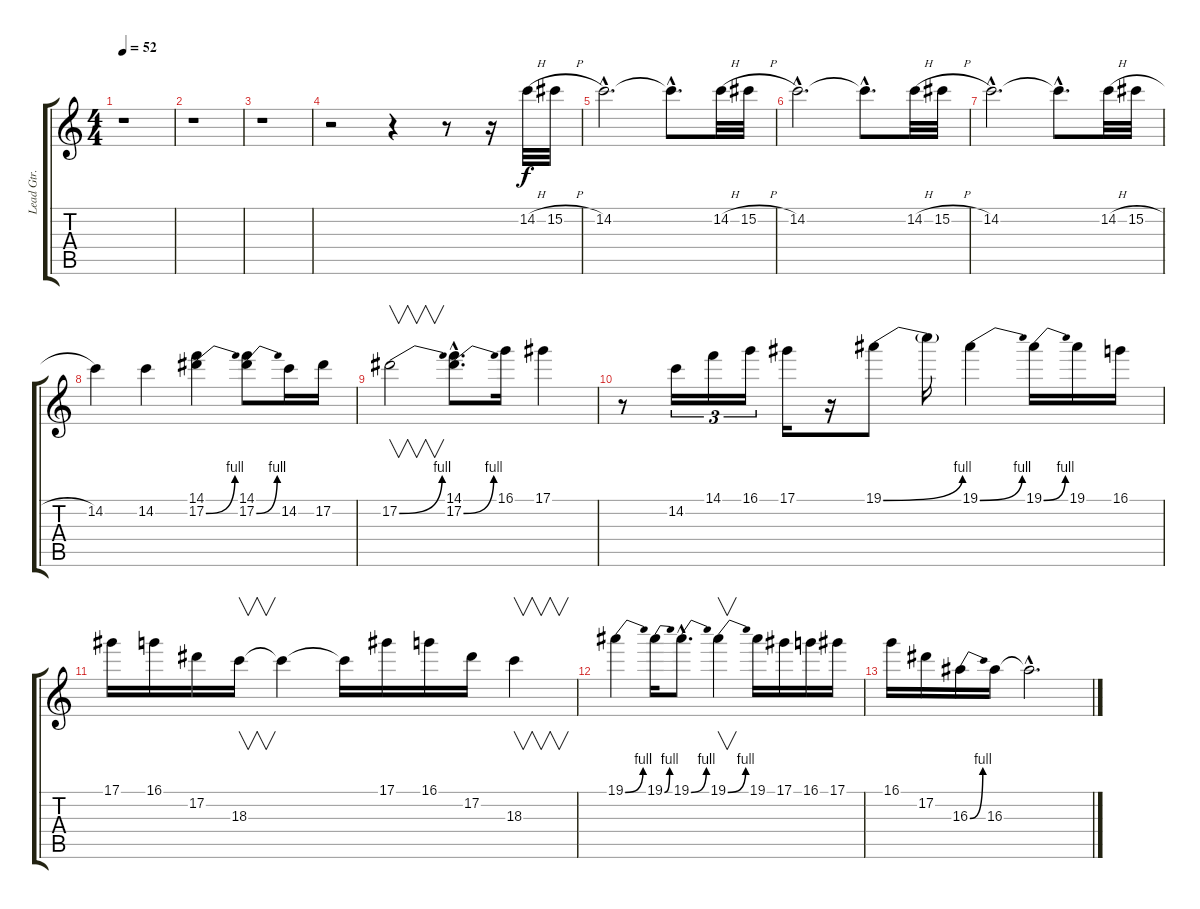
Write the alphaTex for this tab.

\track ("Lead Gtr." "Lead Gtr.") {instrument overdrivenguitar}
\staff {score tabs}
\tuning (Eb4 Bb3 Gb3 Db3 Ab2 Eb2) {hide}
\ts (4 4)
\tempo 52
\clef g2
\ks c
r.1{dy f} |
r.1 |
r.1 |
r.2 r.4 r.8 r.16 14.2{h}.32 15.2{h}.32 |
14.2{hac}.2{d} 14.2{hac t}.8{d} 14.2{h}.32 15.2{h}.32 |
14.2{hac}.2{d} 14.2{hac t}.8{d} 14.2{h}.32 15.2{h}.32 |
14.2{hac}.2{d} 14.2{hac t}.8{d} 14.2{h}.32 15.2{h}.32 |
14.2.4 14.2.4 (14.1 17.2{be (bend 0 0 60 4)}).4 (14.1 17.2{be (bend 0 0 60 4)}).8 14.2.16 17.2.16 |
17.2{be (bend 0 0 60 4)}.2{v} (14.1{hac} 17.2{be (bend 0 0 60 4) hac}).8{d} 16.1.16 17.1.4 |
r.8 14.2.16{tu (3 2)} 14.1.16{tu (3 2)} 16.1.16{tu (3 2)} 17.1.16 r.16 19.1{be (bend 0 0 60 4)}.8 19.1{t}.16 19.1{be (bend 0 0 60 4)}.4 19.1{be (bend 0 0 60 4)}.16 19.1.16 16.1.16 |
17.1.16 16.1.16 17.2.16 18.3.16{v} 18.3{t}.4 18.3{t}.16 17.1.16 16.1.16 17.2.16 18.3.4{v} |
19.1{be (bend 0 0 60 4)}.4 19.1{be (bend 0 0 60 4)}.16 19.1{be (bend 0 0 60 4) hac}.8{d} 19.1{be (bend 0 0 60 4)}.4{v} 19.1.16 17.1.16 16.1.16 17.1.16 |
16.1.16 17.2.16 16.3{be (bend 0 0 60 4)}.16 16.3.16 16.3{hac t}.2{d}
